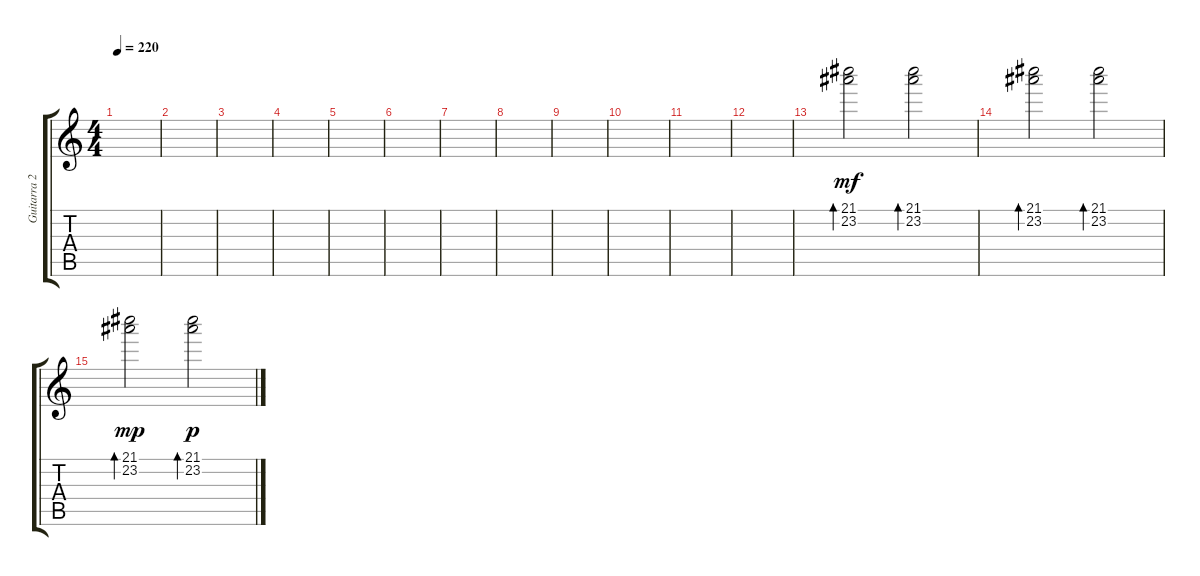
\track ("Guitarra 2" "Guitarra 2") {instrument electricguitarclean}
\staff {score tabs}
\tuning (E4 B3 G3 D3 A2 E2) {hide}
\ts (4 4)
\tempo 220
\clef g2
\ks c
|
|
|
|
|
|
|
|
|
|
|
|
(21.1 23.2).2{bd 480 dy mf} (21.1 23.2).2{bd 480} |
(21.1 23.2).2{bd 480} (21.1 23.2).2{bd 480} |
(21.1 23.2).2{bd 480 dy mp} (21.1 23.2).2{bd 480 dy p}
